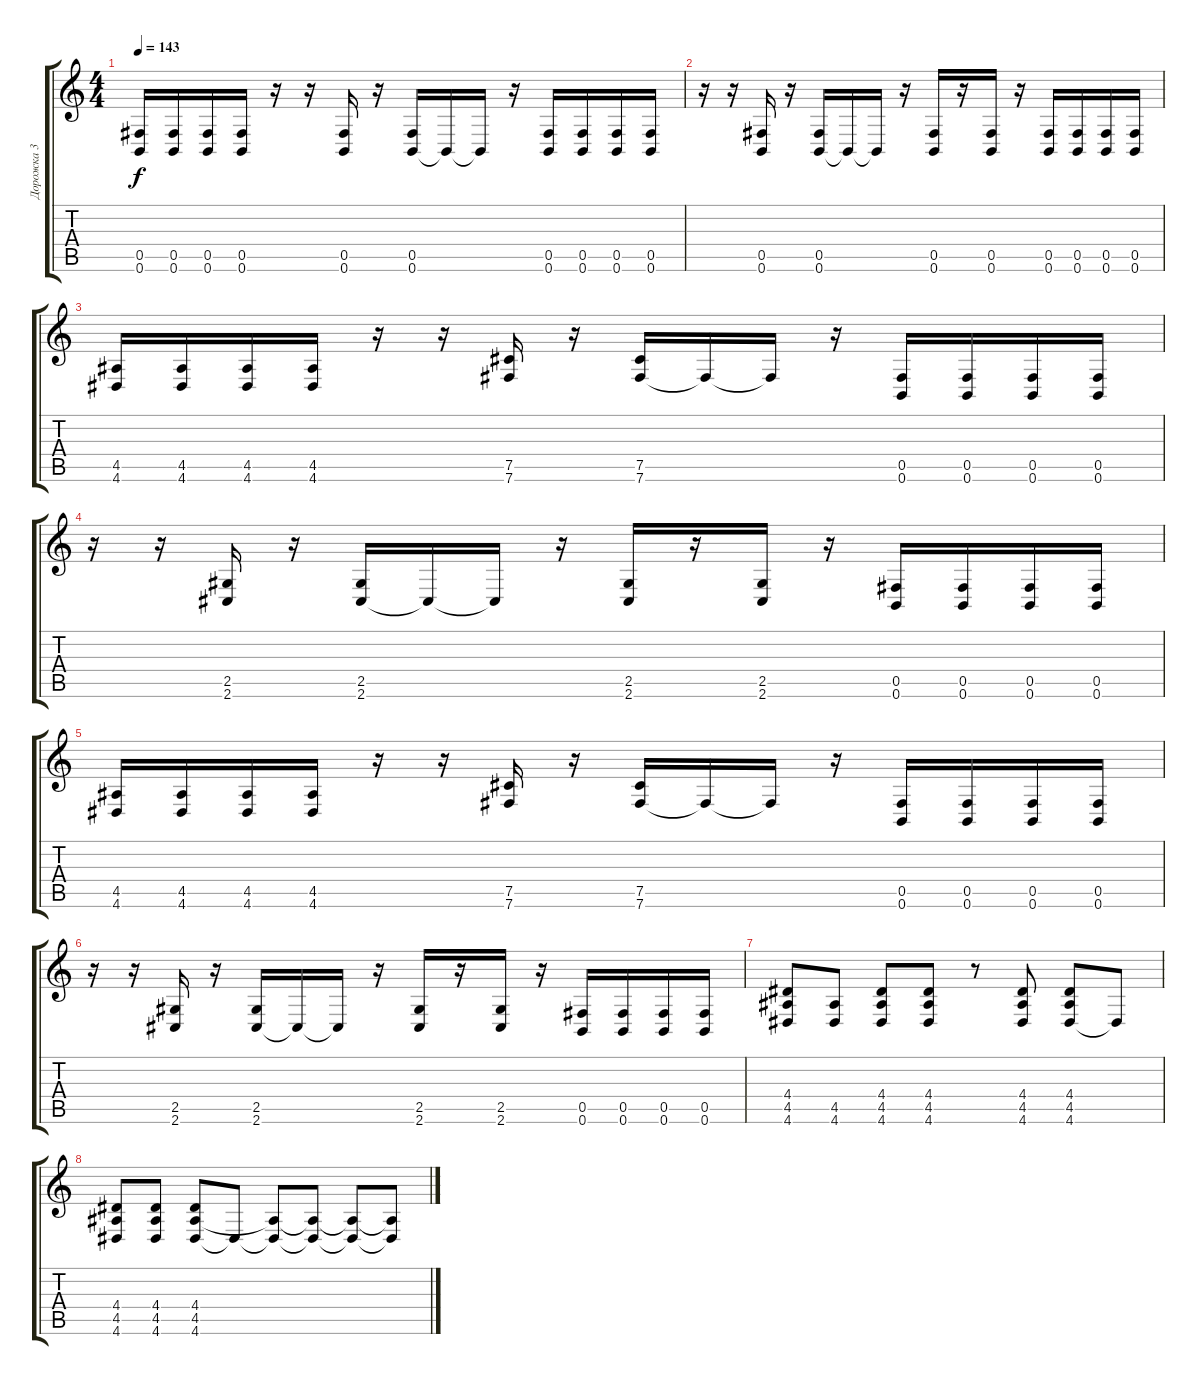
\track ("Дорожка 3" "Дорожка 3") {instrument distortionguitar}
\staff {score tabs}
\tuning (Db4 Ab3 E3 B2 Gb2 B1) {hide}
\ts (4 4)
\tempo 143
\clef g2
\ks c
(0.5 0.6).16{dy f} (0.5 0.6).16 (0.5 0.6).16 (0.5 0.6).16 r.16 r.16 (0.5 0.6).16 r.16 (0.5 0.6).16 0.6{t}.16 0.6{t}.16 r.16 (0.5 0.6).16 (0.5 0.6).16 (0.5 0.6).16 (0.5 0.6).16 |
r.16 r.16 (0.5 0.6).16 r.16 (0.5 0.6).16 0.6{t}.16 0.6{t}.16 r.16 (0.5 0.6).16 r.16 (0.5 0.6).16 r.16 (0.5 0.6).16 (0.5 0.6).16 (0.5 0.6).16 (0.5 0.6).16 |
(4.5 4.6).16 (4.5 4.6).16 (4.5 4.6).16 (4.5 4.6).16 r.16 r.16 (7.5 7.6).16 r.16 (7.5 7.6).16 7.6{t}.16 7.6{t}.16 r.16 (0.5 0.6).16 (0.5 0.6).16 (0.5 0.6).16 (0.5 0.6).16 |
r.16 r.16 (2.5 2.6).16 r.16 (2.5 2.6).16 2.6{t}.16 2.6{t}.16 r.16 (2.5 2.6).16 r.16 (2.5 2.6).16 r.16 (0.5 0.6).16 (0.5 0.6).16 (0.5 0.6).16 (0.5 0.6).16 |
(4.5 4.6).16 (4.5 4.6).16 (4.5 4.6).16 (4.5 4.6).16 r.16 r.16 (7.5 7.6).16 r.16 (7.5 7.6).16 7.6{t}.16 7.6{t}.16 r.16 (0.5 0.6).16 (0.5 0.6).16 (0.5 0.6).16 (0.5 0.6).16 |
r.16 r.16 (2.5 2.6).16 r.16 (2.5 2.6).16 2.6{t}.16 2.6{t}.16 r.16 (2.5 2.6).16 r.16 (2.5 2.6).16 r.16 (0.5 0.6).16 (0.5 0.6).16 (0.5 0.6).16 (0.5 0.6).16 |
(4.4 4.5 4.6).8 (4.5 4.6).8 (4.4 4.5 4.6).8 (4.4 4.5 4.6).8 r.8 (4.4 4.5 4.6).8 (4.4 4.5 4.6).8 4.6{t}.8 |
(4.4 4.5 4.6).8 (4.4 4.5 4.6).8 (4.4 4.5 4.6).8 4.6{t}.8 (4.5{t} 4.6{t}).8 (4.5{t} 4.6{t}).8 (4.5{t} 4.6{t}).8 (4.5{t} 4.6{t}).8
